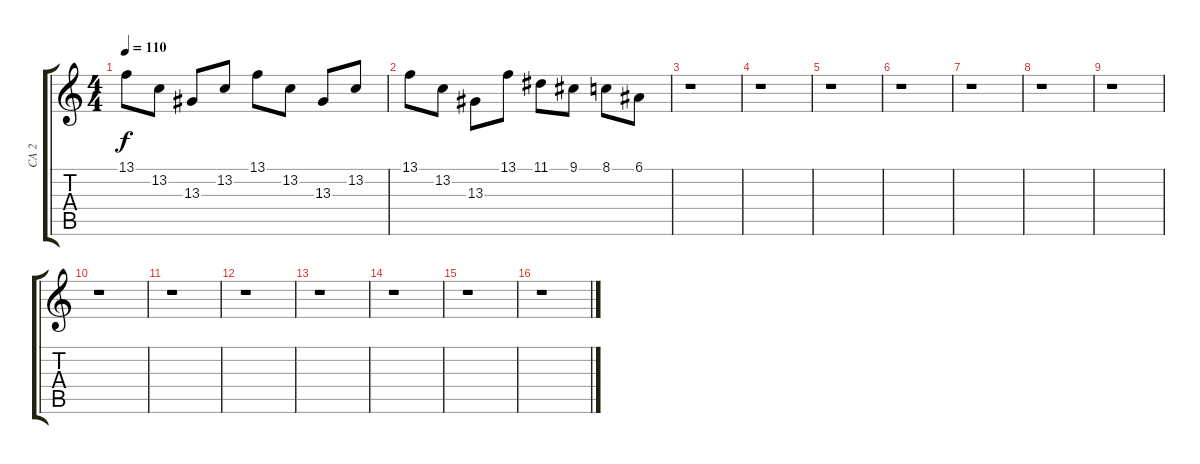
\track ("CA 2" "CA 2") {instrument choiraahs}
\staff {score tabs}
\tuning (E4 B3 G3 D3 A2 E2) {hide}
\ts (4 4)
\tempo 110
\clef g2
\ks c
13.1.8{dy f} 13.2.8 13.3.8 13.2.8 13.1.8 13.2.8 13.3.8 13.2.8 |
13.1.8 13.2.8 13.3.8 13.1.8 11.1.8 9.1.8 8.1.8 6.1.8 |
r.1 |
r.1 |
r.1 |
r.1 |
\section ("" "")
r.1 |
r.1 |
r.1 |
r.1 |
\section ("" "")
r.1 |
r.1 |
r.1 |
r.1 |
r.1 |
r.1
